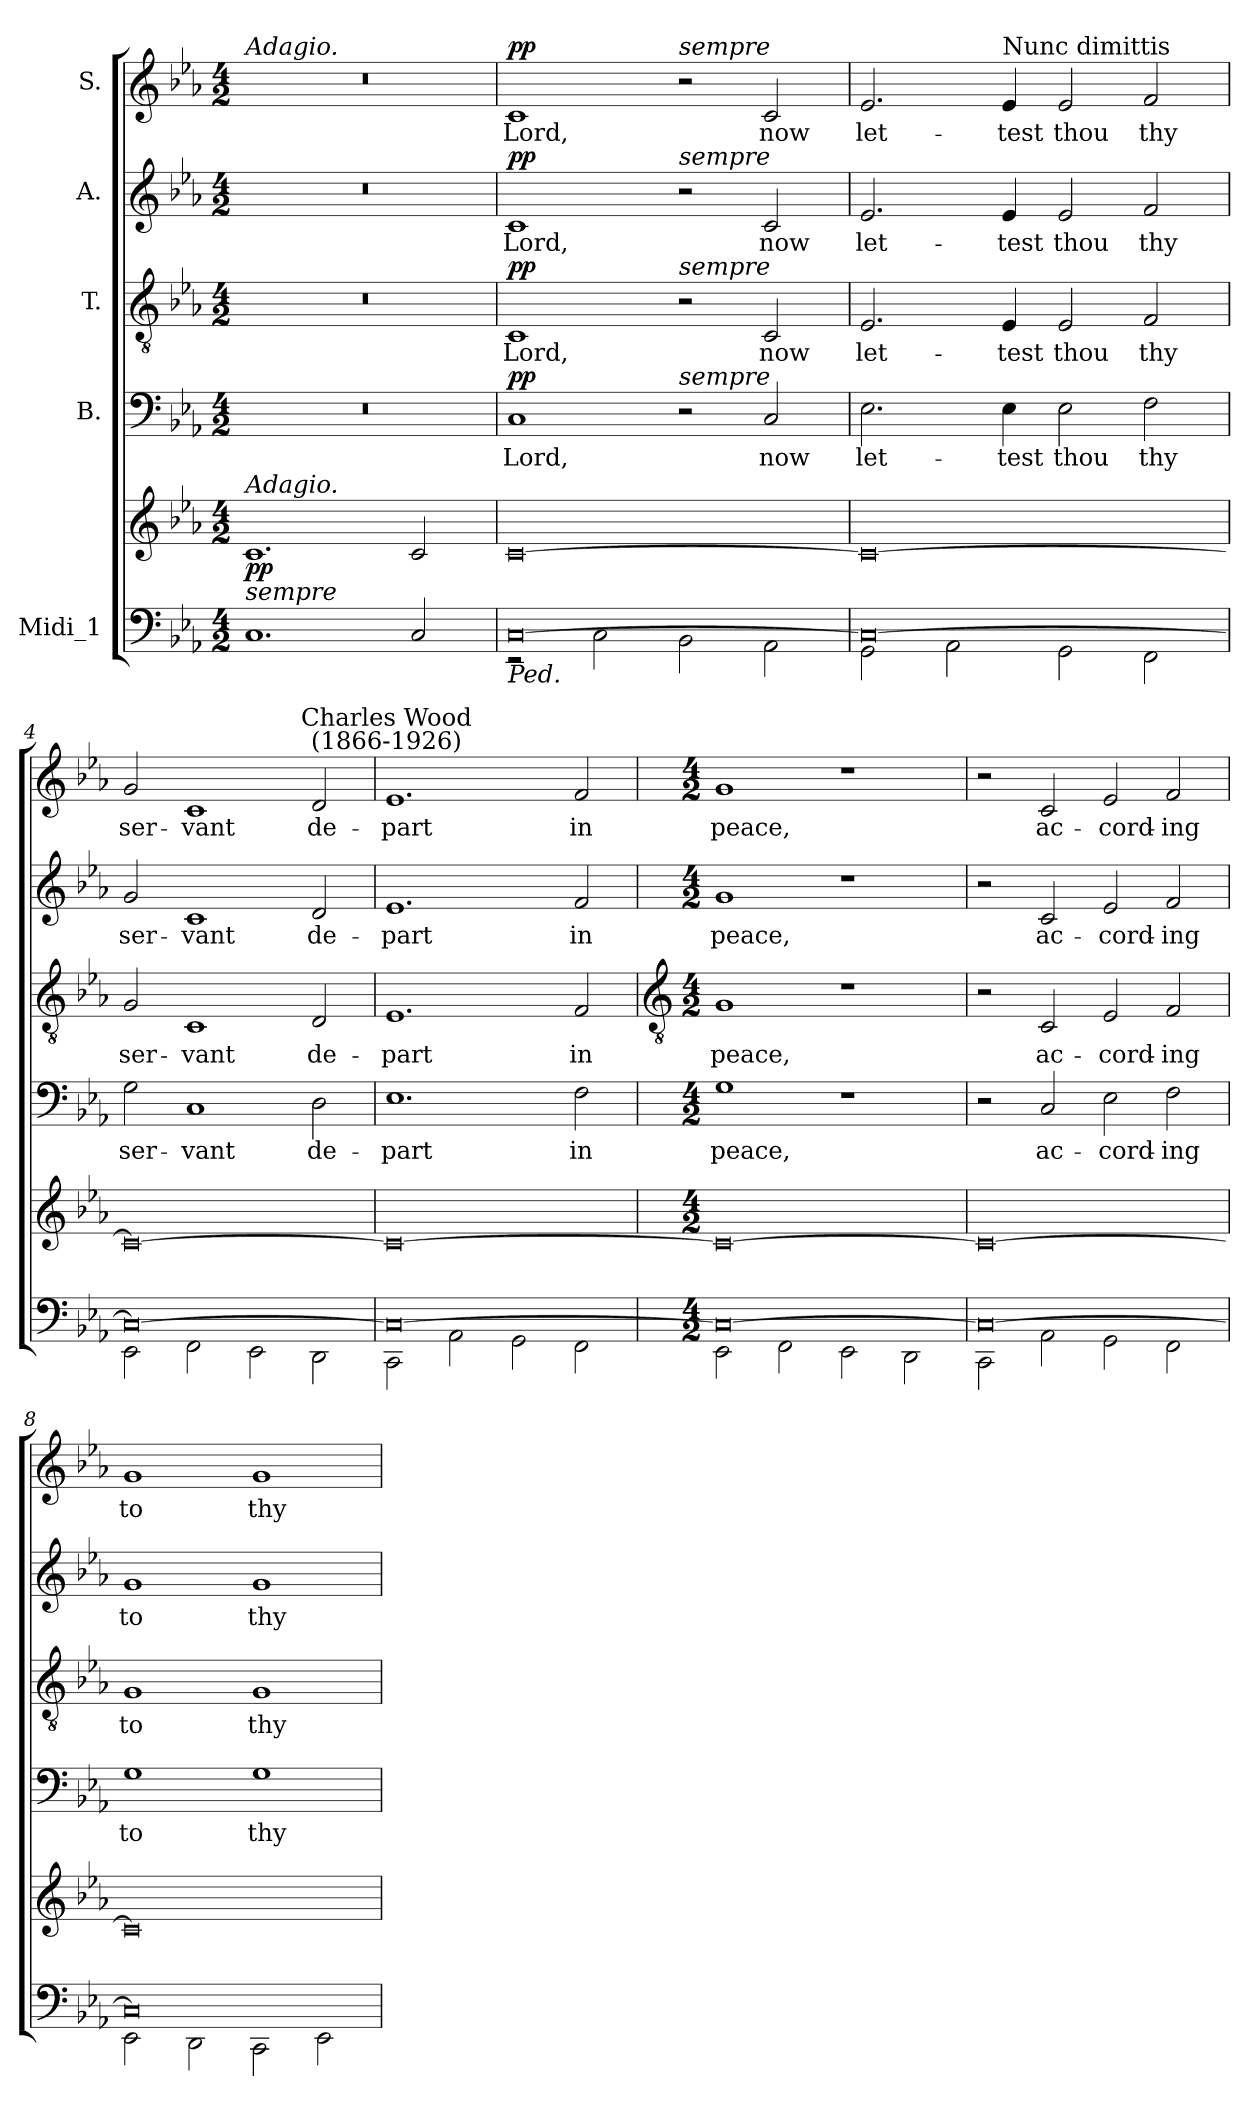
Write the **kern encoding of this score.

**kern	**kern	**dynam	**kern	**text	**dynam	**kern	**text	**dynam	**kern	**text	**dynam	**kern	**text	**dynam
*part5	*part5	*part5	*part4	*part4	*part4	*part3	*part3	*part3	*part2	*part2	*part2	*part1	*part1	*part1
*staff6	*staff5	*staff5/6	*staff4	*staff4	*staff4	*staff3	*staff3	*staff3	*staff2	*staff2	*staff2	*staff1	*staff1	*staff1
*I"Midi_1	*	*	*I"B.	*	*	*I"T.	*	*	*I"A.	*	*	*I"S.	*	*
*clefF4	*clefG2	*	*clefF4	*	*	*clefGv2	*	*	*clefG2	*	*	*clefG2	*	*
*k[b-e-a-]	*k[b-e-a-]	*	*k[b-e-a-]	*	*	*k[b-e-a-]	*	*	*k[b-e-a-]	*	*	*k[b-e-a-]	*	*
*E-:	*E-:	*	*E-:	*	*	*E-:	*	*	*E-:	*	*	*E-:	*	*
*M4/2	*M4/2	*	*M4/2	*	*	*M4/2	*	*	*M4/2	*	*	*M4/2	*	*
=1	=1	=1	=1	=1	=1	=1	=1	=1	=1	=1	=1	=1	=1	=1
*^	*^	*	*	*	*	*	*	*	*	*	*	*	*	*
!	!	!	!	!	!	!	!	!	!	!	!	!	!	!LO:TX:a:i:t=Adagio.	!	!
!	!	!LO:TX:a:i:t=Adagio.	!	!	!	!	!	!	!	!	!	!	!	!	!	!
!	!	!LO:TX:b:i:t=sempre	!	!	!	!	!	!	!	!	!	!	!	!	!	!
!	!	!	!	!LO:DY:b	!	!	!	!	!	!	!	!	!	!	!	!
1.C/	0ryy	1.c/	0ryy	pp	0r	.	.	0r	.	.	0r	.	.	0r	.	.
*	*	*MM120	*	*	*	*	*	*	*	*	*	*	*	*	*	*
2C/	.	2c/	.	.	.	.	.	.	.	.	.	.	.	.	.	.
=2	=2	=2	=2	=2	=2	=2	=2	=2	=2	=2	=2	=2	=2	=2	=2	=2
!LO:TX:b:i:t=Ped.	!	!	!	!	!	!	!	!	!	!	!	!	!	!	!	!
!	!	!	!	!	!	!LO:LY:b	!LO:DY:a	!	!LO:LY:b	!LO:DY:a	!	!LO:LY:b	!LO:DY:a	!	!LO:LY:b	!LO:DY:a
[0C/	2r	[0c/	0ryy	.	1C	Lord,	pp	1C	Lord,	pp	1c	Lord,	pp	1c	Lord,	pp
.	2C\	.	.	.	.	.	.	.	.	.	.	.	.	.	.	.
!	!	!	!	!	!	!	!	!	!	!	!	!	!	!LO:TX:a:i:t=sempre	!	!
!	!	!	!	!	!	!	!	!	!	!	!LO:TX:a:i:t=sempre	!	!	!	!	!
!	!	!	!	!	!	!	!	!LO:TX:a:i:t=sempre	!	!	!	!	!	!	!	!
!	!	!	!	!	!LO:TX:a:i:t=sempre	!	!	!	!	!	!	!	!	!	!	!
.	2BB-\	.	.	.	2r	.	.	2r	.	.	2r	.	.	2r	.	.
!	!	!	!	!	!	!LO:LY:b	!	!	!LO:LY:b	!	!	!LO:LY:b	!	!	!LO:LY:b	!
.	2AA-\	.	.	.	2C	now	.	2C	now	.	2c	now	.	2c	now	.
=3	=3	=3	=3	=3	=3	=3	=3	=3	=3	=3	=3	=3	=3	=3	=3	=3
!	!	!	!	!	!	!LO:LY:b	!	!	!LO:LY:b	!	!	!LO:LY:b	!	!	!LO:LY:b	!
0C/_	2GG\	0c/_	0ryy	.	2.E-	let-	.	2.E-	let-	.	2.e-	let-	.	2.e-	let-	.
.	2AA-\	.	.	.	.	.	.	.	.	.	.	.	.	.	.	.
!	!	!	!	!	!	!	!	!	!	!	!	!	!	!LO:TX:a:t=Nunc dimittis	!	!
!	!	!	!	!	!	!LO:LY:b	!	!	!LO:LY:b	!	!	!LO:LY:b	!	!	!LO:LY:b	!
.	.	.	.	.	4E-	-test	.	4E-	-test	.	4e-	-test	.	4e-	-test	.
!	!	!	!	!	!	!LO:LY:b	!	!	!LO:LY:b	!	!	!LO:LY:b	!	!	!LO:LY:b	!
.	2GG\	.	.	.	2E-	thou	.	2E-	thou	.	2e-	thou	.	2e-	thou	.
!	!	!	!	!	!	!LO:LY:b	!	!	!LO:LY:b	!	!	!LO:LY:b	!	!	!LO:LY:b	!
.	2FF\	.	.	.	2F	thy	.	2F	thy	.	2f	thy	.	2f	thy	.
=4	=4	=4	=4	=4	=4	=4	=4	=4	=4	=4	=4	=4	=4	=4	=4	=4
!	!	!	!	!	!	!LO:LY:b	!	!	!LO:LY:b	!	!	!LO:LY:b	!	!	!LO:LY:b	!
0C/_	2EE-\	0c/_	0ryy	.	2G	ser-	.	2G	ser-	.	2g	ser-	.	2g	ser-	.
!	!	!	!	!	!	!LO:LY:b	!	!	!LO:LY:b	!	!	!LO:LY:b	!	!	!LO:LY:b	!
.	2FF\	.	.	.	1C	-vant	.	1C	-vant	.	1c	-vant	.	1c	-vant	.
.	2EE-\	.	.	.	.	.	.	.	.	.	.	.	.	.	.	.
!	!	!	!	!	!	!LO:LY:b	!	!	!LO:LY:b	!	!	!LO:LY:b	!	!	!LO:LY:b	!
.	2DD\	.	.	.	2D	de-	.	2D	de-	.	2d	de-	.	2d	de-	.
=5	=5	=5	=5	=5	=5	=5	=5	=5	=5	=5	=5	=5	=5	=5	=5	=5
!	!	!	!	!	!	!	!	!	!	!	!	!	!	!LO:TX:a:cj:t=Charles Wood\n(1866-1926)	!	!
!	!	!	!	!	!	!LO:LY:b	!	!	!LO:LY:b	!	!	!LO:LY:b	!	!	!LO:LY:b	!
0C/_	2CC\	0c/_	0ryy	.	1.E-	-part	.	1.E-	-part	.	1.e-	-part	.	1.e-	-part	.
.	2AA-\	.	.	.	.	.	.	.	.	.	.	.	.	.	.	.
.	2GG\	.	.	.	.	.	.	.	.	.	.	.	.	.	.	.
!	!	!	!	!	!	!LO:LY:b	!	!	!LO:LY:b	!	!	!LO:LY:b	!	!	!LO:LY:b	!
.	2FF\	.	.	.	2F	in	.	2F	in	.	2f	in	.	2f	in	.
!!LO:LB:g=z
=6	=6	=6	=6	=6	=6	=6	=6	=6	=6	=6	=6	=6	=6	=6	=6	=6
*	*	*	*	*	*	*	*	*clefGv2	*	*	*	*	*	*	*	*
*M4/2	*	*M4/2	*	*	*M4/2	*	*	*M4/2	*	*	*M4/2	*	*	*M4/2	*	*
!	!	!	!	!	!	!LO:LY:b	!	!	!LO:LY:b	!	!	!LO:LY:b	!	!	!LO:LY:b	!
0C/_	2EE-\	0c/_	0ryy	.	1G	peace,	.	1G	peace,	.	1g	peace,	.	1g	peace,	.
.	2FF\	.	.	.	.	.	.	.	.	.	.	.	.	.	.	.
.	2EE-\	.	.	.	1r	.	.	1r	.	.	1r	.	.	1r	.	.
.	2DD\	.	.	.	.	.	.	.	.	.	.	.	.	.	.	.
=7	=7	=7	=7	=7	=7	=7	=7	=7	=7	=7	=7	=7	=7	=7	=7	=7
0C/_	2CC\	0c/_	0ryy	.	2r	.	.	2r	.	.	2r	.	.	2r	.	.
!	!	!	!	!	!	!LO:LY:b	!	!	!LO:LY:b	!	!	!LO:LY:b	!	!	!LO:LY:b	!
.	2AA-\	.	.	.	2C	ac-	.	2C	ac-	.	2c	ac-	.	2c	ac-	.
!	!	!	!	!	!	!LO:LY:b	!	!	!LO:LY:b	!	!	!LO:LY:b	!	!	!LO:LY:b	!
.	2GG\	.	.	.	2E-	-cord-	.	2E-	-cord-	.	2e-	-cord-	.	2e-	-cord-	.
!	!	!	!	!	!	!LO:LY:b	!	!	!LO:LY:b	!	!	!LO:LY:b	!	!	!LO:LY:b	!
.	2FF\	.	.	.	2F	-ing	.	2F	-ing	.	2f	-ing	.	2f	-ing	.
=8	=8	=8	=8	=8	=8	=8	=8	=8	=8	=8	=8	=8	=8	=8	=8	=8
!	!	!	!	!	!	!LO:LY:b	!	!	!LO:LY:b	!	!	!LO:LY:b	!	!	!LO:LY:b	!
0C/]	2EE-\	0c/]	0ryy	.	1G	to	.	1G	to	.	1g	to	.	1g	to	.
.	2DD\	.	.	.	.	.	.	.	.	.	.	.	.	.	.	.
!	!	!	!	!	!	!LO:LY:b	!	!	!LO:LY:b	!	!	!LO:LY:b	!	!	!LO:LY:b	!
.	2CC\	.	.	.	1G	thy	.	1G	thy	.	1g	thy	.	1g	thy	.
.	2EE-\	.	.	.	.	.	.	.	.	.	.	.	.	.	.	.
*v	*v	*	*	*	*	*	*	*	*	*	*	*	*	*	*	*
*	*v	*v	*	*	*	*	*	*	*	*	*	*	*	*	*
=	=	=	=	=	=	=	=	=	=	=	=	=	=	=
*-	*-	*-	*-	*-	*-	*-	*-	*-	*-	*-	*-	*-	*-	*-
